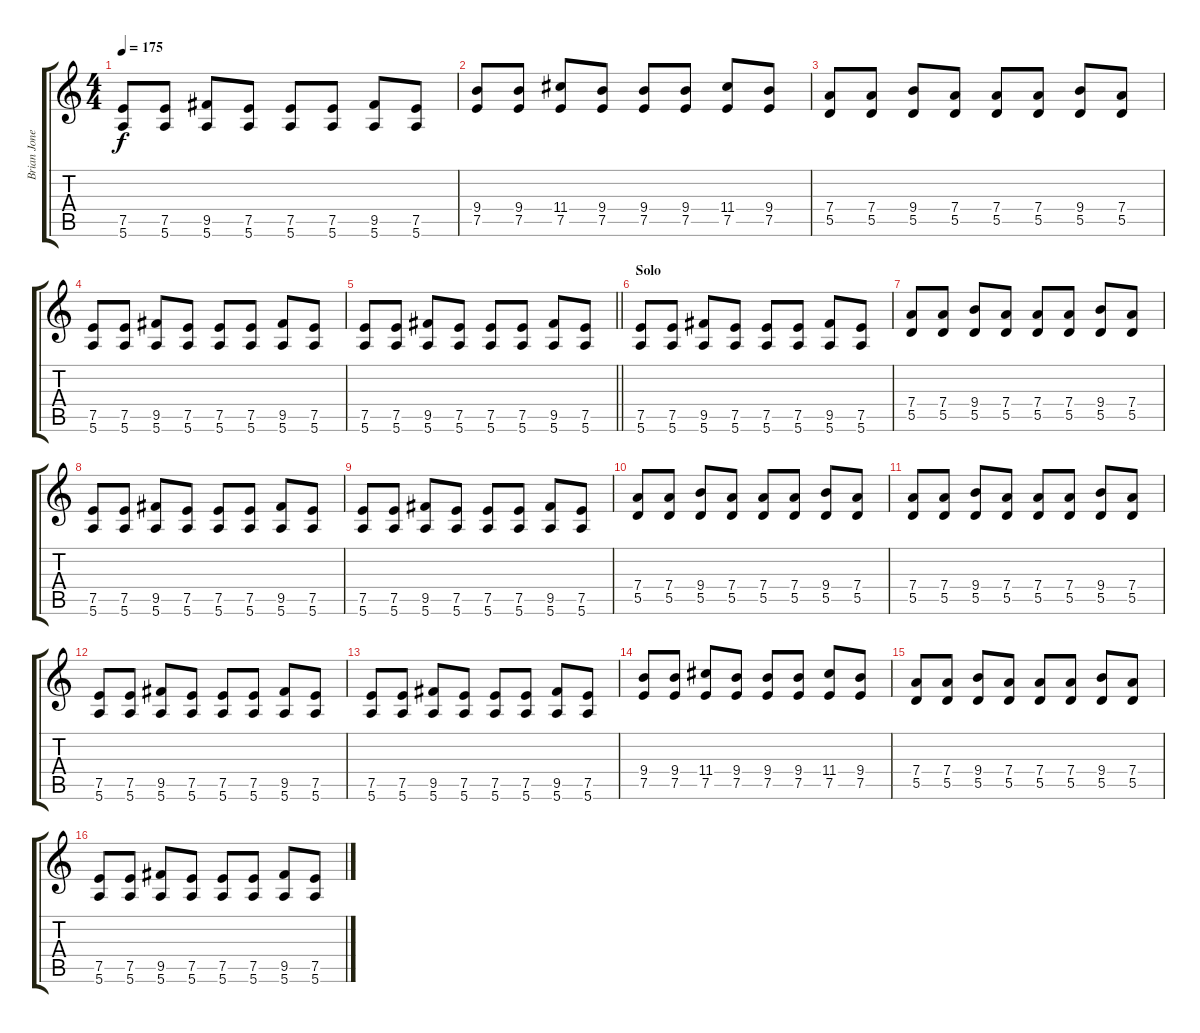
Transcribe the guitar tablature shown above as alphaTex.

\track ("Brian Jones" "Brian Jone") {instrument electricguitarmuted}
\staff {score tabs}
\tuning (E4 B3 G3 D3 A2 E2) {hide}
\ts (4 4)
\tempo 175
\clef g2
\ks c
(7.5 5.6).8{dy f} (7.5 5.6).8 (9.5 5.6).8 (7.5 5.6).8 (7.5 5.6).8 (7.5 5.6).8 (9.5 5.6).8 (7.5 5.6).8 |
(9.4 7.5).8 (9.4 7.5).8 (11.4 7.5).8 (9.4 7.5).8 (9.4 7.5).8 (9.4 7.5).8 (11.4 7.5).8 (9.4 7.5).8 |
(7.4 5.5).8 (7.4 5.5).8 (9.4 5.5).8 (7.4 5.5).8 (7.4 5.5).8 (7.4 5.5).8 (9.4 5.5).8 (7.4 5.5).8 |
(7.5 5.6).8 (7.5 5.6).8 (9.5 5.6).8 (7.5 5.6).8 (7.5 5.6).8 (7.5 5.6).8 (9.5 5.6).8 (7.5 5.6).8 |
\barLineRight lightlight
(7.5 5.6).8 (7.5 5.6).8 (9.5 5.6).8 (7.5 5.6).8 (7.5 5.6).8 (7.5 5.6).8 (9.5 5.6).8 (7.5 5.6).8 |
\section ("" "Solo")
(7.5 5.6).8 (7.5 5.6).8 (9.5 5.6).8 (7.5 5.6).8 (7.5 5.6).8 (7.5 5.6).8 (9.5 5.6).8 (7.5 5.6).8 |
(7.4 5.5).8 (7.4 5.5).8 (9.4 5.5).8 (7.4 5.5).8 (7.4 5.5).8 (7.4 5.5).8 (9.4 5.5).8 (7.4 5.5).8 |
(7.5 5.6).8 (7.5 5.6).8 (9.5 5.6).8 (7.5 5.6).8 (7.5 5.6).8 (7.5 5.6).8 (9.5 5.6).8 (7.5 5.6).8 |
(7.5 5.6).8 (7.5 5.6).8 (9.5 5.6).8 (7.5 5.6).8 (7.5 5.6).8 (7.5 5.6).8 (9.5 5.6).8 (7.5 5.6).8 |
(7.4 5.5).8 (7.4 5.5).8 (9.4 5.5).8 (7.4 5.5).8 (7.4 5.5).8 (7.4 5.5).8 (9.4 5.5).8 (7.4 5.5).8 |
(7.4 5.5).8 (7.4 5.5).8 (9.4 5.5).8 (7.4 5.5).8 (7.4 5.5).8 (7.4 5.5).8 (9.4 5.5).8 (7.4 5.5).8 |
(7.5 5.6).8 (7.5 5.6).8 (9.5 5.6).8 (7.5 5.6).8 (7.5 5.6).8 (7.5 5.6).8 (9.5 5.6).8 (7.5 5.6).8 |
(7.5 5.6).8 (7.5 5.6).8 (9.5 5.6).8 (7.5 5.6).8 (7.5 5.6).8 (7.5 5.6).8 (9.5 5.6).8 (7.5 5.6).8 |
(9.4 7.5).8 (9.4 7.5).8 (11.4 7.5).8 (9.4 7.5).8 (9.4 7.5).8 (9.4 7.5).8 (11.4 7.5).8 (9.4 7.5).8 |
(7.4 5.5).8 (7.4 5.5).8 (9.4 5.5).8 (7.4 5.5).8 (7.4 5.5).8 (7.4 5.5).8 (9.4 5.5).8 (7.4 5.5).8 |
(7.5 5.6).8 (7.5 5.6).8 (9.5 5.6).8 (7.5 5.6).8 (7.5 5.6).8 (7.5 5.6).8 (9.5 5.6).8 (7.5 5.6).8
